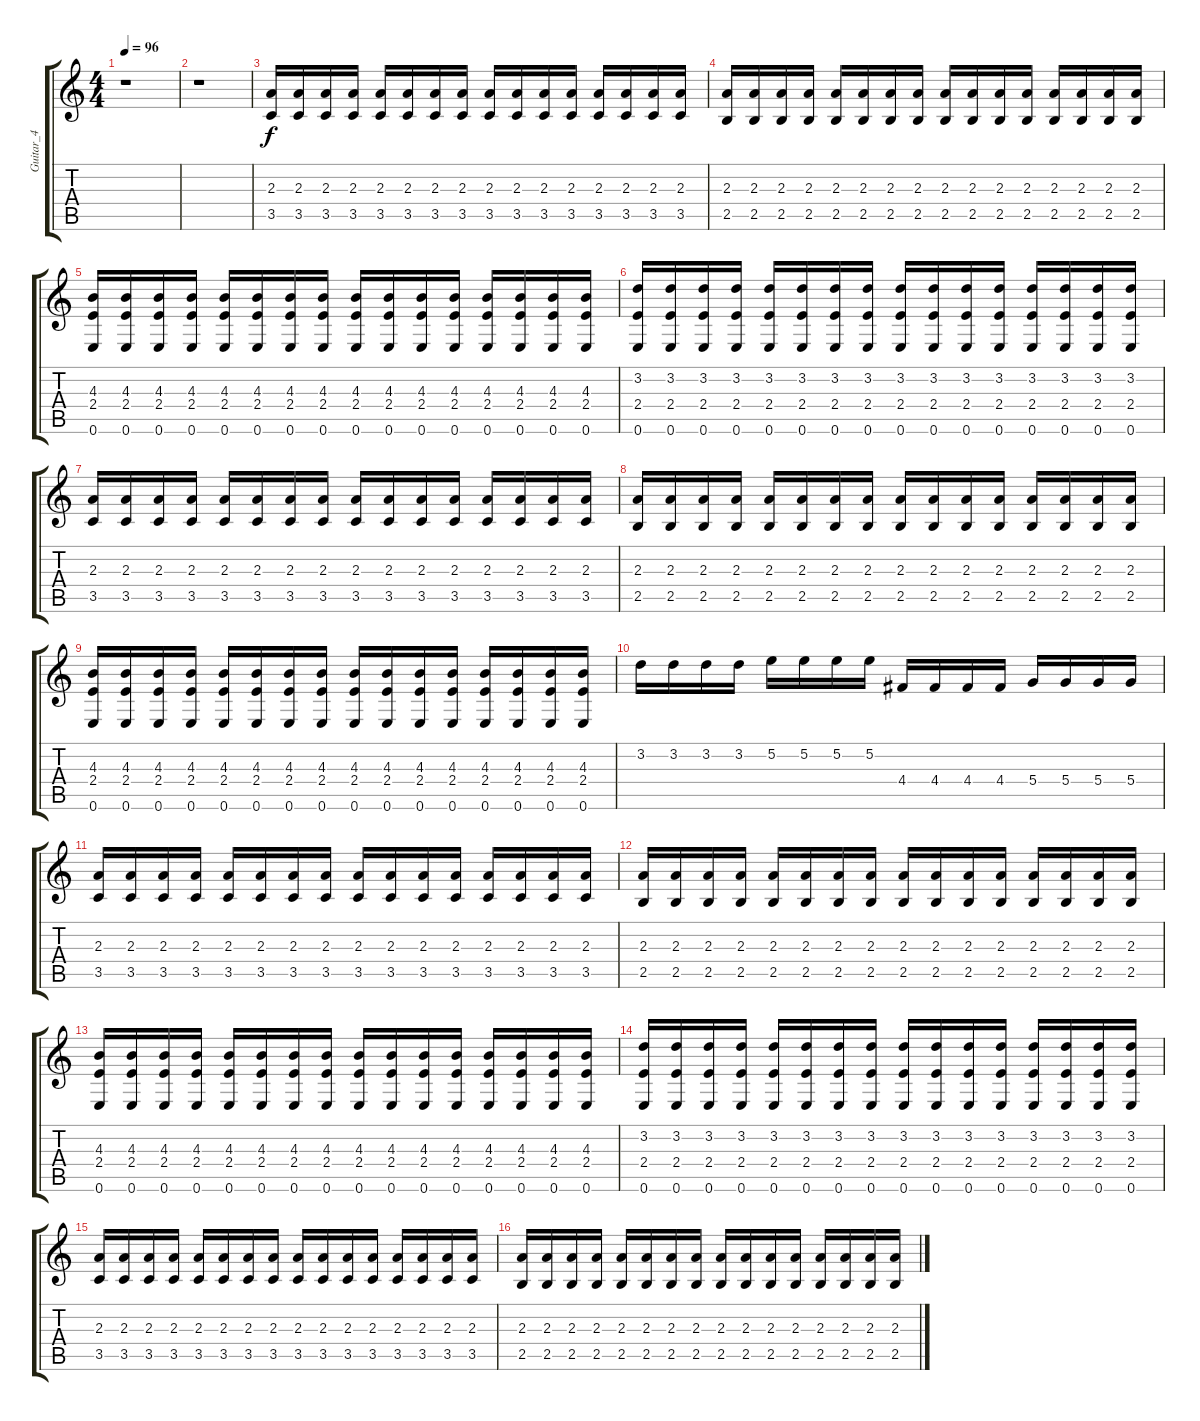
\track ("Guitar_4" "Guitar_4") {instrument distortionguitar}
\staff {score tabs}
\tuning (E4 B3 G3 D3 A2 E2) {hide}
\ts (4 4)
\tempo 96
\clef g2
\ks c
r.1{dy f instrument distortionguitar} |
r.1 |
(2.3 3.5).16 (2.3 3.5).16 (2.3 3.5).16 (2.3 3.5).16 (2.3 3.5).16 (2.3 3.5).16 (2.3 3.5).16 (2.3 3.5).16 (2.3 3.5).16 (2.3 3.5).16 (2.3 3.5).16 (2.3 3.5).16 (2.3 3.5).16 (2.3 3.5).16 (2.3 3.5).16 (2.3 3.5).16 |
(2.3 2.5).16 (2.3 2.5).16 (2.3 2.5).16 (2.3 2.5).16 (2.3 2.5).16 (2.3 2.5).16 (2.3 2.5).16 (2.3 2.5).16 (2.3 2.5).16 (2.3 2.5).16 (2.3 2.5).16 (2.3 2.5).16 (2.3 2.5).16 (2.3 2.5).16 (2.3 2.5).16 (2.3 2.5).16 |
(4.3 2.4 0.6).16 (4.3 2.4 0.6).16 (4.3 2.4 0.6).16 (4.3 2.4 0.6).16 (4.3 2.4 0.6).16 (4.3 2.4 0.6).16 (4.3 2.4 0.6).16 (4.3 2.4 0.6).16 (4.3 2.4 0.6).16 (4.3 2.4 0.6).16 (4.3 2.4 0.6).16 (4.3 2.4 0.6).16 (4.3 2.4 0.6).16 (4.3 2.4 0.6).16 (4.3 2.4 0.6).16 (4.3 2.4 0.6).16 |
(3.2 2.4 0.6).16 (3.2 2.4 0.6).16 (3.2 2.4 0.6).16 (3.2 2.4 0.6).16 (3.2 2.4 0.6).16 (3.2 2.4 0.6).16 (3.2 2.4 0.6).16 (3.2 2.4 0.6).16 (3.2 2.4 0.6).16 (3.2 2.4 0.6).16 (3.2 2.4 0.6).16 (3.2 2.4 0.6).16 (3.2 2.4 0.6).16 (3.2 2.4 0.6).16 (3.2 2.4 0.6).16 (3.2 2.4 0.6).16 |
(2.3 3.5).16 (2.3 3.5).16 (2.3 3.5).16 (2.3 3.5).16 (2.3 3.5).16 (2.3 3.5).16 (2.3 3.5).16 (2.3 3.5).16 (2.3 3.5).16 (2.3 3.5).16 (2.3 3.5).16 (2.3 3.5).16 (2.3 3.5).16 (2.3 3.5).16 (2.3 3.5).16 (2.3 3.5).16 |
(2.3 2.5).16 (2.3 2.5).16 (2.3 2.5).16 (2.3 2.5).16 (2.3 2.5).16 (2.3 2.5).16 (2.3 2.5).16 (2.3 2.5).16 (2.3 2.5).16 (2.3 2.5).16 (2.3 2.5).16 (2.3 2.5).16 (2.3 2.5).16 (2.3 2.5).16 (2.3 2.5).16 (2.3 2.5).16 |
(4.3 2.4 0.6).16 (4.3 2.4 0.6).16 (4.3 2.4 0.6).16 (4.3 2.4 0.6).16 (4.3 2.4 0.6).16 (4.3 2.4 0.6).16 (4.3 2.4 0.6).16 (4.3 2.4 0.6).16 (4.3 2.4 0.6).16 (4.3 2.4 0.6).16 (4.3 2.4 0.6).16 (4.3 2.4 0.6).16 (4.3 2.4 0.6).16 (4.3 2.4 0.6).16 (4.3 2.4 0.6).16 (4.3 2.4 0.6).16 |
3.2.16 3.2.16 3.2.16 3.2.16 5.2.16 5.2.16 5.2.16 5.2.16 4.4.16 4.4.16 4.4.16 4.4.16 5.4.16 5.4.16 5.4.16 5.4.16 |
(2.3 3.5).16 (2.3 3.5).16 (2.3 3.5).16 (2.3 3.5).16 (2.3 3.5).16 (2.3 3.5).16 (2.3 3.5).16 (2.3 3.5).16 (2.3 3.5).16 (2.3 3.5).16 (2.3 3.5).16 (2.3 3.5).16 (2.3 3.5).16 (2.3 3.5).16 (2.3 3.5).16 (2.3 3.5).16 |
(2.3 2.5).16 (2.3 2.5).16 (2.3 2.5).16 (2.3 2.5).16 (2.3 2.5).16 (2.3 2.5).16 (2.3 2.5).16 (2.3 2.5).16 (2.3 2.5).16 (2.3 2.5).16 (2.3 2.5).16 (2.3 2.5).16 (2.3 2.5).16 (2.3 2.5).16 (2.3 2.5).16 (2.3 2.5).16 |
(4.3 2.4 0.6).16 (4.3 2.4 0.6).16 (4.3 2.4 0.6).16 (4.3 2.4 0.6).16 (4.3 2.4 0.6).16 (4.3 2.4 0.6).16 (4.3 2.4 0.6).16 (4.3 2.4 0.6).16 (4.3 2.4 0.6).16 (4.3 2.4 0.6).16 (4.3 2.4 0.6).16 (4.3 2.4 0.6).16 (4.3 2.4 0.6).16 (4.3 2.4 0.6).16 (4.3 2.4 0.6).16 (4.3 2.4 0.6).16 |
(3.2 2.4 0.6).16 (3.2 2.4 0.6).16 (3.2 2.4 0.6).16 (3.2 2.4 0.6).16 (3.2 2.4 0.6).16 (3.2 2.4 0.6).16 (3.2 2.4 0.6).16 (3.2 2.4 0.6).16 (3.2 2.4 0.6).16 (3.2 2.4 0.6).16 (3.2 2.4 0.6).16 (3.2 2.4 0.6).16 (3.2 2.4 0.6).16 (3.2 2.4 0.6).16 (3.2 2.4 0.6).16 (3.2 2.4 0.6).16 |
(2.3 3.5).16 (2.3 3.5).16 (2.3 3.5).16 (2.3 3.5).16 (2.3 3.5).16 (2.3 3.5).16 (2.3 3.5).16 (2.3 3.5).16 (2.3 3.5).16 (2.3 3.5).16 (2.3 3.5).16 (2.3 3.5).16 (2.3 3.5).16 (2.3 3.5).16 (2.3 3.5).16 (2.3 3.5).16 |
(2.3 2.5).16 (2.3 2.5).16 (2.3 2.5).16 (2.3 2.5).16 (2.3 2.5).16 (2.3 2.5).16 (2.3 2.5).16 (2.3 2.5).16 (2.3 2.5).16 (2.3 2.5).16 (2.3 2.5).16 (2.3 2.5).16 (2.3 2.5).16 (2.3 2.5).16 (2.3 2.5).16 (2.3 2.5).16
